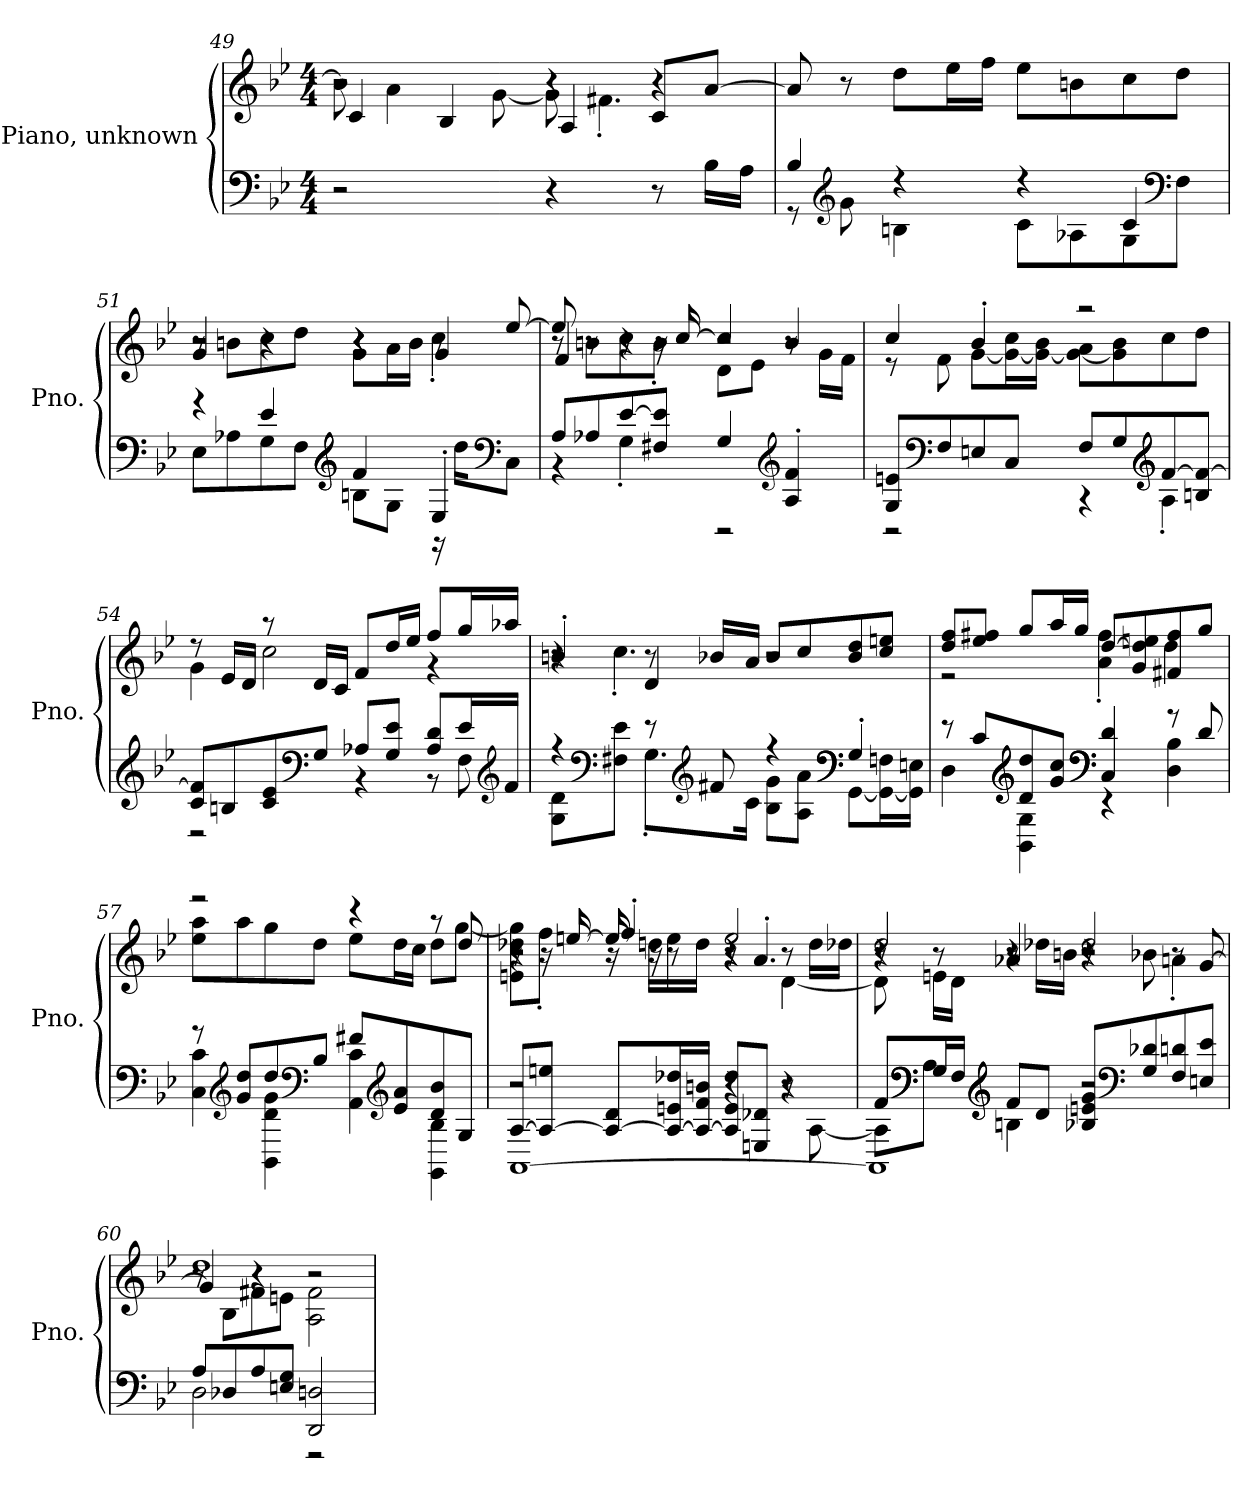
**kern	**kern
*part1	*part1
*staff2	*staff1
*I"Piano, unknown	*
*I'Pno.	*
!!LO:LB:g=z
*clefF4	*clefG2
*k[b-e-]	*k[b-e-]
*M4/4	*M4/4
=49	=49
*	*^
*	*	*^
2r	2r	8b-\]	4c/
.	.	4a\	.
.	.	.	4B-/
.	.	[8g\	.
4r	4r	8g\]	4A/
.	.	4.f#X'\	.
8r	8c/L	.	4r
16B-\LL	[8a/J	.	.
16A\JJ	.	.	.
*	*v	*v	*v
=50	=50
*^	*
4B-/	8r	8a/]
*clefG2	*	*
.	8g\	8r
4r	4Bn\	8dd\L
.	.	16ee-\L
.	.	16ff\JJ
4r	8c\L	8ee-\L
.	8A-X\	8bn\
4c/	8G\	8cc\
*clefF4	*	*
.	8F\J	8dd\J
=51	=51	=51
*	*	*^
*	*	*	*^
4r	8E-\L	2r	8r	4g/
.	8A-X\	.	8bn\L	.
4e-/	8G\	.	8cc\	4r
.	8F\J	.	8dd\J	.
*clefG2	*	*	*	*
4f/	8Bn\L	4r	8g\L	4r
.	8G\J	.	16a\L	.
.	.	.	16b\JJ	.
4E-'/	16r	8r	4cc'\	4g/
.	16dd\KL	.	.	.
*clefF4	*	*	*	*
.	8C\J	[8ee-/	.	.
!!LO:LB:g=z	!!	!!
=52	=52	=52	=52	=52
8A/L	4r	8ee-/]	8r	4f/
8A-X/	.	8r	8bn\L	.
[8e-/	4G'\	4r	8cc\	8r
8F#X/ 8e-/]J	.	.	8b'\J	16r
.	.	.	.	[16cc/
4G/	2r	2r	8d\L	4cc/]
.	.	.	8e-\J	.
*clefG2	*	*	*	*
4A-/' 4f/'	.	.	8r	4b/
.	.	.	16g\LL	.
.	.	.	16f\JJ	.
*	*	*	*v	*v
=53	=53	=53	=53
8G/ 8en/L	2r	4cc/	8r
*clefF4	*	*	*
8F/	.	.	8f\
8En/	.	4b-'/	[8g\L
8C/J	.	.	16g\_ 16cc\L
.	.	.	16g\_ 16b-\JJ
8F/L	4r	2r	8g\_ 8a\L
8G/	.	.	8g\] 8b-\
*clefG2	*	*	*
[8f/	4A'\	.	8cc\
8Bn/ 8f/_J	.	.	8dd\J
!!LO:LB:g=z	!!
=54	=54	=54	=54
8c/ 8f/]L	2r	8r	4g\
8Bn/	.	16e-/LL	.
.	.	16d/JJ	.
8c/ 8e-/	.	8r	2cc\
*clefF4	*	*	*
8G/J	.	16d/LL	.
.	.	16c/JJ	.
8A-X/L	4r	8f/L	.
8G/ 8e-/J	.	16dd/L	.
.	.	16ee-/JJ	.
8A-/ 8d/L	8r	8ff/L	4r
16e-/L	8F\	16gg/L	.
*clefG2	*	*	*
16f/JJ	.	16aa-X/JJ	.
=55	=55	=55	=55
*	*	*	*^
4r	8G\ 8d\L	4bn'/	8r	4r
*clefF4	*	*	*	*
.	8F#X\ 8e-\J	.	4.cc'\	.
8r	8.G'\L	8r	.	4d/
*clefG2	*	*	*	*
8f#X/	.	16b-X/LL	.	.
.	16c\Jk	16a/JJ	.	.
4r	8B-\ 8g\L	8b-/L	2r	2r
.	8A\ 8a\J	8cc/	.	.
*clefF4	*	*	*	*
4G'/	[8GG\L	8b-/ 8dd/	.	.
.	16GG\_ 16Fn\L	8cc/ 8een/J	.	.
.	16GG\] 16En\JJ	.	.	.
*	*	*	*v	*v
!!LO:LB:g=z
=56	=56	=56	=56
8r	4D\	8dd/ 8ff/L	2r
8c/L	.	8ee-/ 8ff#X/J	.
*clefG2	*	*	*
8d/ 8dd/	4BB-\ 4G\	8gg/L	.
8g/ 8cc/J	.	16aa/L	.
.	.	16gg/JJ	.
*clefF4	*	*	*
4C/ 4d/	4r	[8dd/L	4a\' 4ff#\'
.	.	8g/ 8dd/] 8een/	.
8r	4D\ 4B-\	8f#X/ 8ff#/	4dd\
8d/	.	8gg/J	.
=57	=57	=57	=57
8r	4C\ 4c\	2r	8ee-\ 8aa\L
*clefG2	*	*	*
8g/ 8dd/L	.	.	8aa\
8dd/	4BB-\ 4d\ 4g\	.	8gg\
*clefF4	*	*	*
8B-/J	.	.	8dd\J
8f#X/L	4AA\ 4c\	4r	8ee-\L
*clefG2	*	*	*
8e-/ 8a/	.	.	16dd\L
.	.	.	16cc\JJ
8d/ 8b-/	4GG\ 4B-\	8r	8dd\L
8G/J	.	8dd/	[8gg\J
!!LO:PB:g=z
=58	=58	=58	=58
*	*^	*^	*^
[8A/L	2r	[1AA	8r	8en\ 8dd-X\ 8gg\]L	4r	2r
8A/_ 8een/J	.	.	16r	8ff'\J	.	.
.	.	.	[16een/	.	.	.
8A/_ 8d/L	.	.	16ee/]	16r	4ff'/	.
.	.	.	16r	16ddn\LL	.	.
16A/_ 16en/ 16dd-X/L	.	.	8r	16ee\	.	.
16A/_ 16f/ 16bn/JJ	.	.	.	16dd\JJ	.	.
8A/] 8e/ 8dd-/L	4r	.	2ee/	4r	8r	4r
8En/ 8d-X/J	.	.	.	.	4.a'/	.
4r	8r	.	.	8r	.	[4d\
.	[8A\	.	.	16dd\LL	.	.
.	.	.	.	16dd-X\JJ	.	.
=59	=59	=59	=59	=59	=59	=59
8f/L	8A\L]	1AA]	2dd/	8r	4r	8d\]
*clefF4	*	*	*	*	*	*
16G/L	8A\J	.	.	16en\LL	.	8r
16F/JJ	.	.	.	16d\JJ	.	.
*clefG2	*	*	*	*	*	*
8f/L	4Bn\	.	.	8r	4a-X/	4r
8d/J	.	.	.	16dd-X\LL	.	.
.	.	.	.	16bn\JJ	.	.
8B-X/ 8en/ 8g/L	2r	.	2dd-/	8r	4r	2r
*clefF4	*	*	*	*	*	*
8G/ 8d-X/	.	.	.	8b-X\	.	.
8F/ 8dn/	.	.	.	4an'\	8r	.
8En/ 8e/J	.	.	.	.	[8g/	.
*	*v	*v	*	*	*	*
*	*	*	*	*v	*v
!!LO:LB:g=z
=60	=60	=60	=60	=60
8A/L	2D\	1dd	8r	4g/]
8D-X/	.	.	8B-\L	.
8A/	.	.	8f#X\	4r
8En/ 8G/J	.	.	8en\J	.
2DD/ 2Dn/	2r	.	2A\ 2f#\	2r
*v	*v	*	*	*
*	*v	*v	*v
=	=
*-	*-
